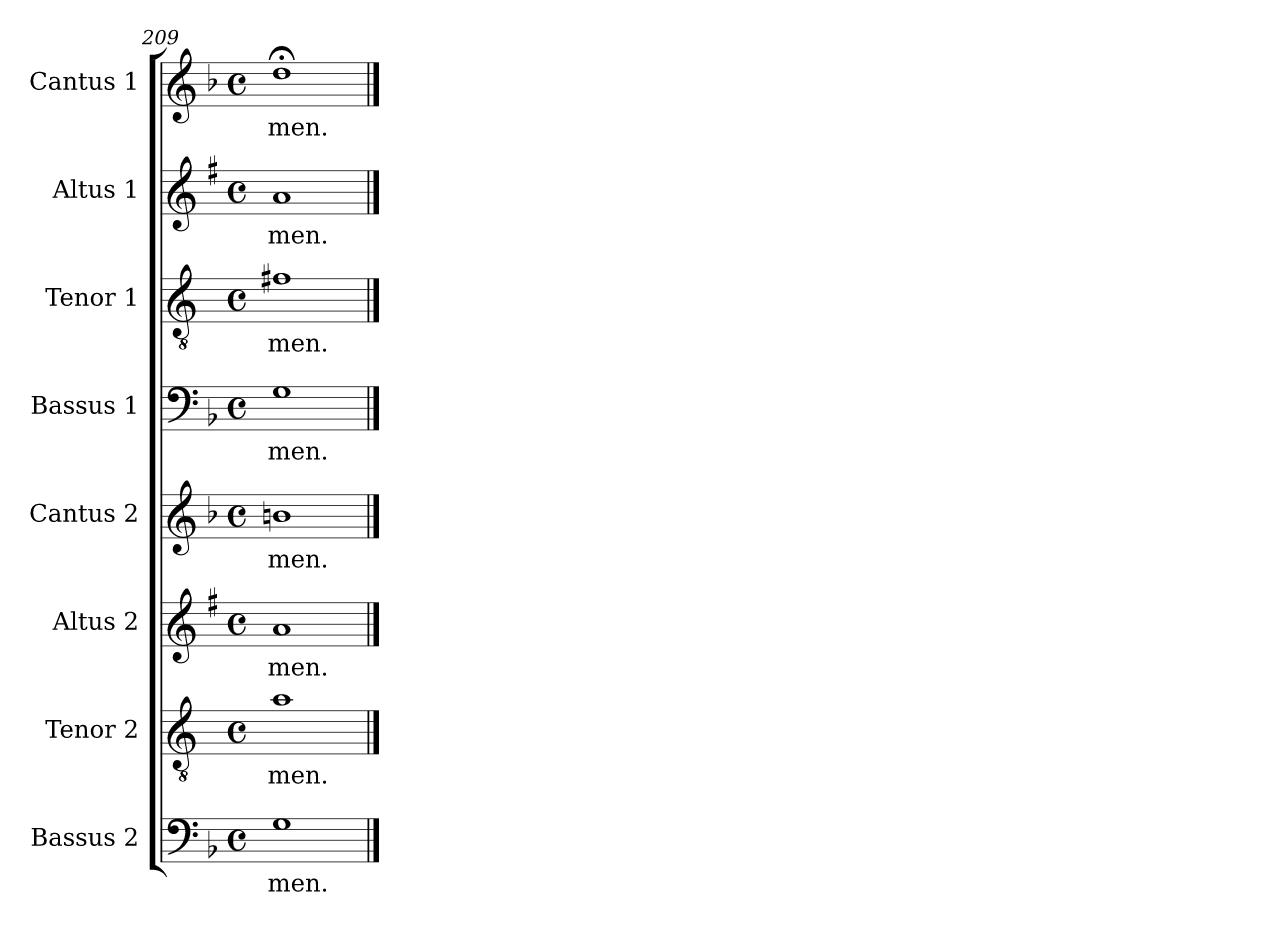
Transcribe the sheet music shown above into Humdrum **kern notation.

**kern	**text	**kern	**text	**kern	**text	**kern	**text	**kern	**text	**kern	**text	**kern	**text	**kern	**text
*part8	*part8	*part7	*part7	*part6	*part6	*part5	*part5	*part4	*part4	*part3	*part3	*part2	*part2	*part1	*part1
*staff8	*staff8	*staff7	*staff7	*staff6	*staff6	*staff5	*staff5	*staff4	*staff4	*staff3	*staff3	*staff2	*staff2	*staff1	*staff1
*I"Bassus 2	*	*I"Tenor 2	*	*I"Altus 2	*	*I"Cantus 2	*	*I"Bassus 1	*	*I"Tenor 1	*	*I"Altus 1	*	*I"Cantus 1	*
*I'B 2	*	*I'T 2	*	*I'A 2	*	*I'C 2	*	*I'B 1	*	*I'T 1	*	*I'A 1	*	*I'C 1	*
*clefF4	*	*clefGv2	*	*clefG2	*	*clefG2	*	*clefF4	*	*clefGv2	*	*clefG2	*	*clefG2	*
*	*	*ITrd4c7	*	*ITrd1c2	*	*	*	*	*	*ITrd4c7	*	*ITrd1c2	*	*	*
*k[b-]	*	*k[b-]	*	*k[b-]	*	*k[b-]	*	*k[b-]	*	*k[b-]	*	*k[b-]	*	*k[b-]	*
*F:	*	*F:	*	*F:	*	*F:	*	*F:	*	*F:	*	*F:	*	*F:	*
*M4/4	*	*M4/4	*	*M4/4	*	*M4/4	*	*M4/4	*	*M4/4	*	*M4/4	*	*M4/4	*
*met(c)	*	*met(c)	*	*met(c)	*	*met(c)	*	*met(c)	*	*met(c)	*	*met(c)	*	*met(c)	*
=209	=209	=209	=209	=209	=209	=209	=209	=209	=209	=209	=209	=209	=209	=209	=209
!	!LO:LY:b	!	!LO:LY:b	!	!LO:LY:b	!	!LO:LY:b	!	!LO:LY:b	!	!LO:LY:b	!	!LO:LY:b	!	!LO:LY:b
1G	-men.	1d	-men.	1g	-men.	1bn	-men.	1G	-men.	1Bn	-men.	1g	-men.	1dd;<	-men.
==	==	==	==	==	==	==	==	==	==	==	==	==	==	==	==
*-	*-	*-	*-	*-	*-	*-	*-	*-	*-	*-	*-	*-	*-	*-	*-
